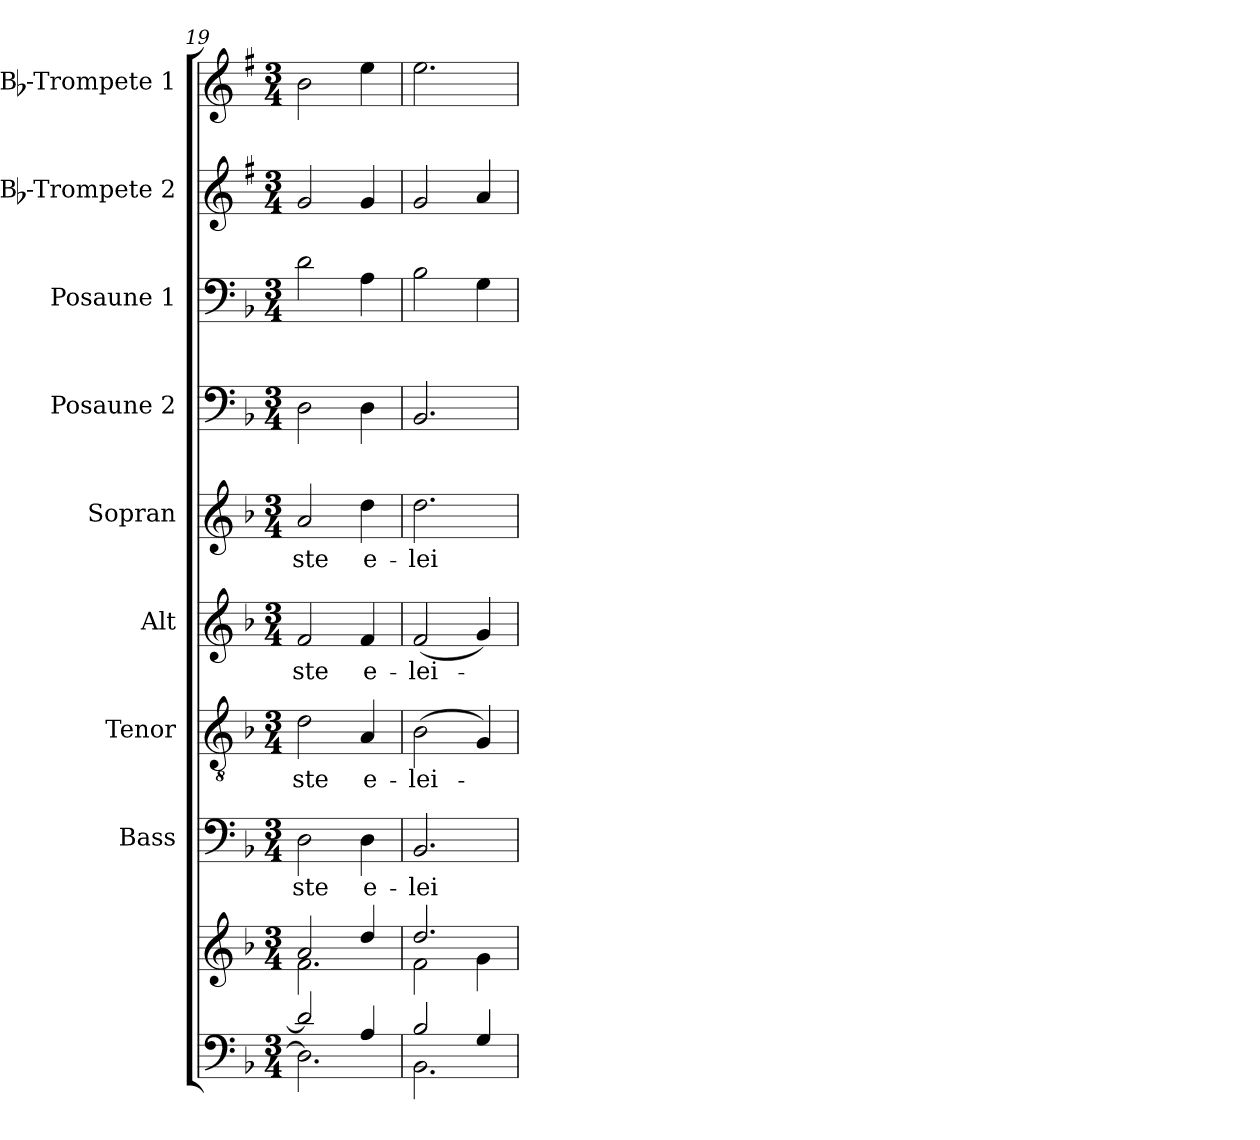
**kern	**kern	**kern	**text	**kern	**text	**kern	**text	**kern	**text	**kern	**kern	**kern	**kern
*part9	*part9	*part8	*part8	*part7	*part7	*part6	*part6	*part5	*part5	*part4	*part3	*part2	*part1
*staff10	*staff9	*staff8	*staff8	*staff7	*staff7	*staff6	*staff6	*staff5	*staff5	*staff4	*staff3	*staff2	*staff1
*	*	*I"Bass	*	*I"Tenor	*	*I"Alt	*	*I"Sopran	*	*I"Posaune 2	*I"Posaune 1	*I"Bb-Trompete 2	*I"Bb-Trompete 1
*	*	*I'B.	*	*I'T.	*	*I'A.	*	*I'S.	*	*I'Pos. 2	*I'Pos. 1	*I'Bb Trp. 2	*I'Bb Trp. 1
*clefF4	*clefG2	*clefF4	*	*clefGv2	*	*clefG2	*	*clefG2	*	*clefF4	*clefF4	*clefG2	*clefG2
*	*	*	*	*	*	*	*	*	*	*	*	*ITrd1c2	*ITrd1c2
*k[b-]	*k[b-]	*k[b-]	*	*k[b-]	*	*k[b-]	*	*k[b-]	*	*k[b-]	*k[b-]	*k[b-]	*k[b-]
*F:	*F:	*F:	*	*F:	*	*F:	*	*F:	*	*F:	*F:	*F:	*F:
*M3/4	*M3/4	*M3/4	*	*M3/4	*	*M3/4	*	*M3/4	*	*M3/4	*M3/4	*M3/4	*M3/4
=19	=19	=19	=19	=19	=19	=19	=19	=19	=19	=19	=19	=19	=19
*^	*^	*	*	*	*	*	*	*	*	*	*	*	*
!	!	!	!	!	!LO:LY:b	!	!LO:LY:b	!	!LO:LY:b	!	!LO:LY:b	!	!	!	!
2d/]	2.D\]	2a/	2.f\	2D\	-ste	2d\	-ste	2f/	-ste	2a/	-ste	2D\	2d\	2f/	2a\
!	!	!	!	!	!LO:LY:b	!	!LO:LY:b	!	!LO:LY:b	!	!LO:LY:b	!	!	!	!
4A/	.	4dd/	.	4D\	e-	4A/	e-	4f/	e-	4dd\	e-	4D\	4A\	4f/	4dd\
=20	=20	=20	=20	=20	=20	=20	=20	=20	=20	=20	=20	=20	=20	=20	=20
!	!	!	!	!	!LO:LY:b	!	!LO:LY:b	!	!LO:LY:b	!	!LO:LY:b	!	!	!	!
2B-/	2.BB-\	2.dd/	2f\	2.BB-/	-lei-	(>2B-\	-lei-	(<2f/	-lei-	2.dd\	-lei-	2.BB-/	2B-\	2f/	2.dd\
4G/	.	.	4g\	.	.	4G/)	.	4g/)	.	.	.	.	4G\	4g/	.
*v	*v	*	*	*	*	*	*	*	*	*	*	*	*	*	*
*	*v	*v	*	*	*	*	*	*	*	*	*	*	*	*
=	=	=	=	=	=	=	=	=	=	=	=	=	=
*-	*-	*-	*-	*-	*-	*-	*-	*-	*-	*-	*-	*-	*-
